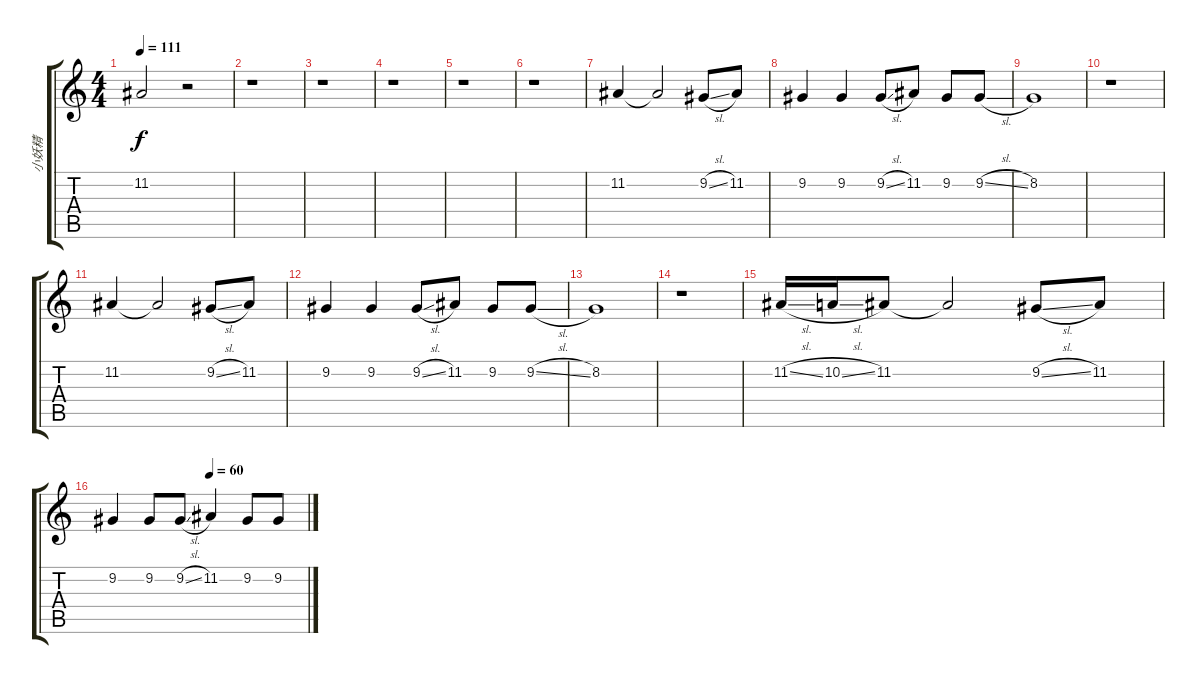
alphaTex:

\track ("小妖精" "小妖精") {instrument voiceoohs}
\staff {score tabs}
\tuning (E4 B3 G3 D3 A2 E2) {hide}
\ts (4 4)
\tempo 111
\clef g2
\ks c
11.2.2{dy f} r.2 |
r.1 |
r.1 |
r.1 |
r.1 |
r.1 |
11.2.4 11.2{t}.2 9.2{sl}.8 11.2.8 |
9.2.4 9.2.4 9.2{sl}.8 11.2.8 9.2.8 9.2{sl}.8 |
8.2.1{volume 2} |
r.1 |
11.2.4{volume 10} 11.2{t}.2 9.2{sl}.8 11.2.8 |
9.2.4 9.2.4 9.2{sl}.8 11.2.8 9.2.8 9.2{sl}.8 |
8.2.1{volume 2} |
r.1 |
11.2{sl}.16{volume 15} 10.2{sl}.16 11.2.8 11.2{t}.2 9.2{sl}.8 11.2.8 |
\tempo (60 0.5)
9.2.4 9.2.8 9.2{sl}.8 11.2.4 9.2.8 9.2{sl}.8
